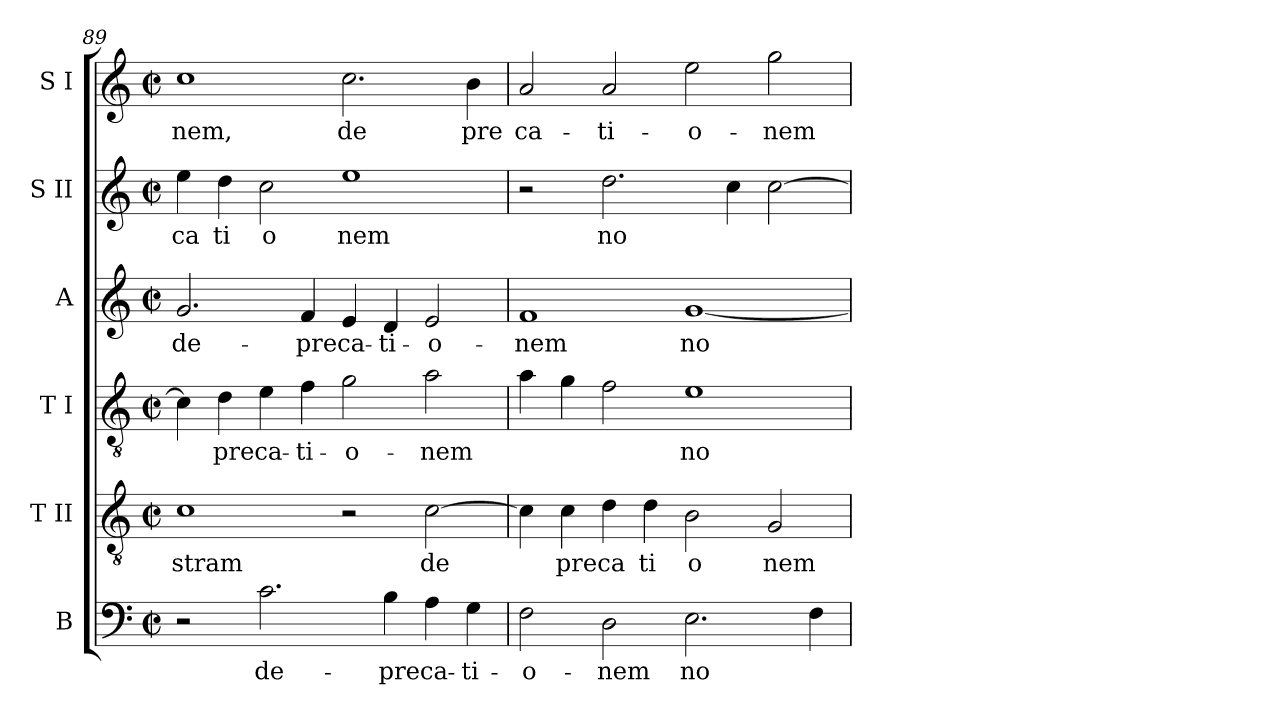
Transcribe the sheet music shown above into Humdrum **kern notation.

**kern	**text	**kern	**text	**kern	**text	**kern	**text	**kern	**text	**kern	**text
*part6	*part6	*part5	*part5	*part4	*part4	*part3	*part3	*part2	*part2	*part1	*part1
*staff6	*staff6	*staff5	*staff5	*staff4	*staff4	*staff3	*staff3	*staff2	*staff2	*staff1	*staff1
*I"B	*	*I"T II	*	*I"T I	*	*I"A	*	*I"S II	*	*I"S I	*
*I'B	*	*I'T II	*	*I'T I	*	*I'A	*	*I'S II	*	*I'S I	*
*clefF4	*	*clefGv2	*	*clefGv2	*	*clefG2	*	*clefG2	*	*clefG2	*
*k[]	*	*k[]	*	*k[]	*	*k[]	*	*k[]	*	*k[]	*
*C:	*	*C:	*	*C:	*	*C:	*	*C:	*	*C:	*
*M2/2	*	*M2/2	*	*M2/2	*	*M2/2	*	*M2/2	*	*M2/2	*
*met(c|)	*	*met(c|)	*	*met(c|)	*	*met(c|)	*	*met(c|)	*	*met(c|)	*
=89	=89	=89	=89	=89	=89	=89	=89	=89	=89	=89	=89
!	!	!	!LO:LY:b:cj	!	!LO:LY:b:cj	!	!LO:LY:b:cj	!	!LO:LY:b:cj	!	!LO:LY:b:cj
2r	.	1c	-stram	4c\]	--	2.g/	de-	4ee\	ca	1cc	nem,
!	!	!	!	!	!LO:LY:b:cj	!	!	!	!LO:LY:b:cj	!	!
.	.	.	.	4d\	-pre	.	.	4dd\	ti	.	.
!	!LO:LY:b:cj	!	!	!	!LO:LY:b:cj	!	!	!	!LO:LY:b:cj	!	!
2.c\	de-	.	.	4e\	ca-	.	.	2cc\	o	.	.
!	!	!	!	!	!LO:LY:b:cj	!	!LO:LY:b:cj	!	!	!	!
.	.	.	.	4f\	-ti-	4f/	-pre	.	.	.	.
!	!	!	!	!	!LO:LY:b:cj	!	!LO:LY:b:cj	!	!LO:LY:b:cj	!	!LO:LY:b:cj
.	.	2r	.	2g\	-o-	4e/	ca-	1ee	nem	2.cc\	de
!	!LO:LY:b:cj	!	!	!	!	!	!LO:LY:b:cj	!	!	!	!
4B\	-pre	.	.	.	.	4d/	-ti-	.	.	.	.
!	!LO:LY:b:cj	!	!LO:LY:b:cj	!	!LO:LY:b:cj	!	!LO:LY:b:cj	!	!	!	!
4A\	ca-	[<2c\	de-	2a\	-nem	2e/	-o-	.	.	.	.
!	!LO:LY:b:cj	!	!	!	!	!	!	!	!	!	!LO:LY:b:cj
4G\	-ti-	.	.	.	.	.	.	.	.	4b\	pre
!!LO:LB:g=z
=90	=90	=90	=90	=90	=90	=90	=90	=90	=90	=90	=90
!	!LO:LY:b:cj	!	!LO:LY:b:cj	!	!LO:LY:b:cj	!	!LO:LY:b:cj	!	!	!	!LO:LY:b:cj
2F\	-o-	4c\]	--	4a\	.	1f	-nem	2r	.	2a/	ca-
!	!	!	!LO:LY:b:cj	!	!LO:LY:b:cj	!	!	!	!	!	!
.	.	4c\	-preca	4g\	.	.	.	.	.	.	.
!	!LO:LY:b:cj	!	!LO:LY:b:cj	!	!LO:LY:b:cj	!	!	!	!LO:LY:b:cj	!	!LO:LY:b:cj
2D\	-nem	4d\	.	2f\	.	.	.	2.dd\	no-	2a/	-ti-
!	!	!	!LO:LY:b:cj	!	!	!	!	!	!	!	!
.	.	4d\	ti	.	.	.	.	.	.	.	.
!	!LO:LY:b:cj	!	!LO:LY:b:cj	!	!LO:LY:b:cj	!	!LO:LY:b:cj	!	!	!	!LO:LY:b:cj
2.E\	no-	2B\	o	1e	no	[<1g	no-	.	.	2ee\	-o-
!	!	!	!	!	!	!	!	!	!LO:LY:b:cj	!	!
.	.	.	.	.	.	.	.	4cc\	--	.	.
!	!	!	!LO:LY:b:cj	!	!	!	!	!	!LO:LY:b:cj	!	!LO:LY:b:cj
.	.	2G/	nem	.	.	.	.	[>2cc\	--	2gg\	-nem
!	!LO:LY:b:cj	!	!	!	!	!	!	!	!	!	!
4F\	--	.	.	.	.	.	.	.	.	.	.
=	=	=	=	=	=	=	=	=	=	=	=
*-	*-	*-	*-	*-	*-	*-	*-	*-	*-	*-	*-
